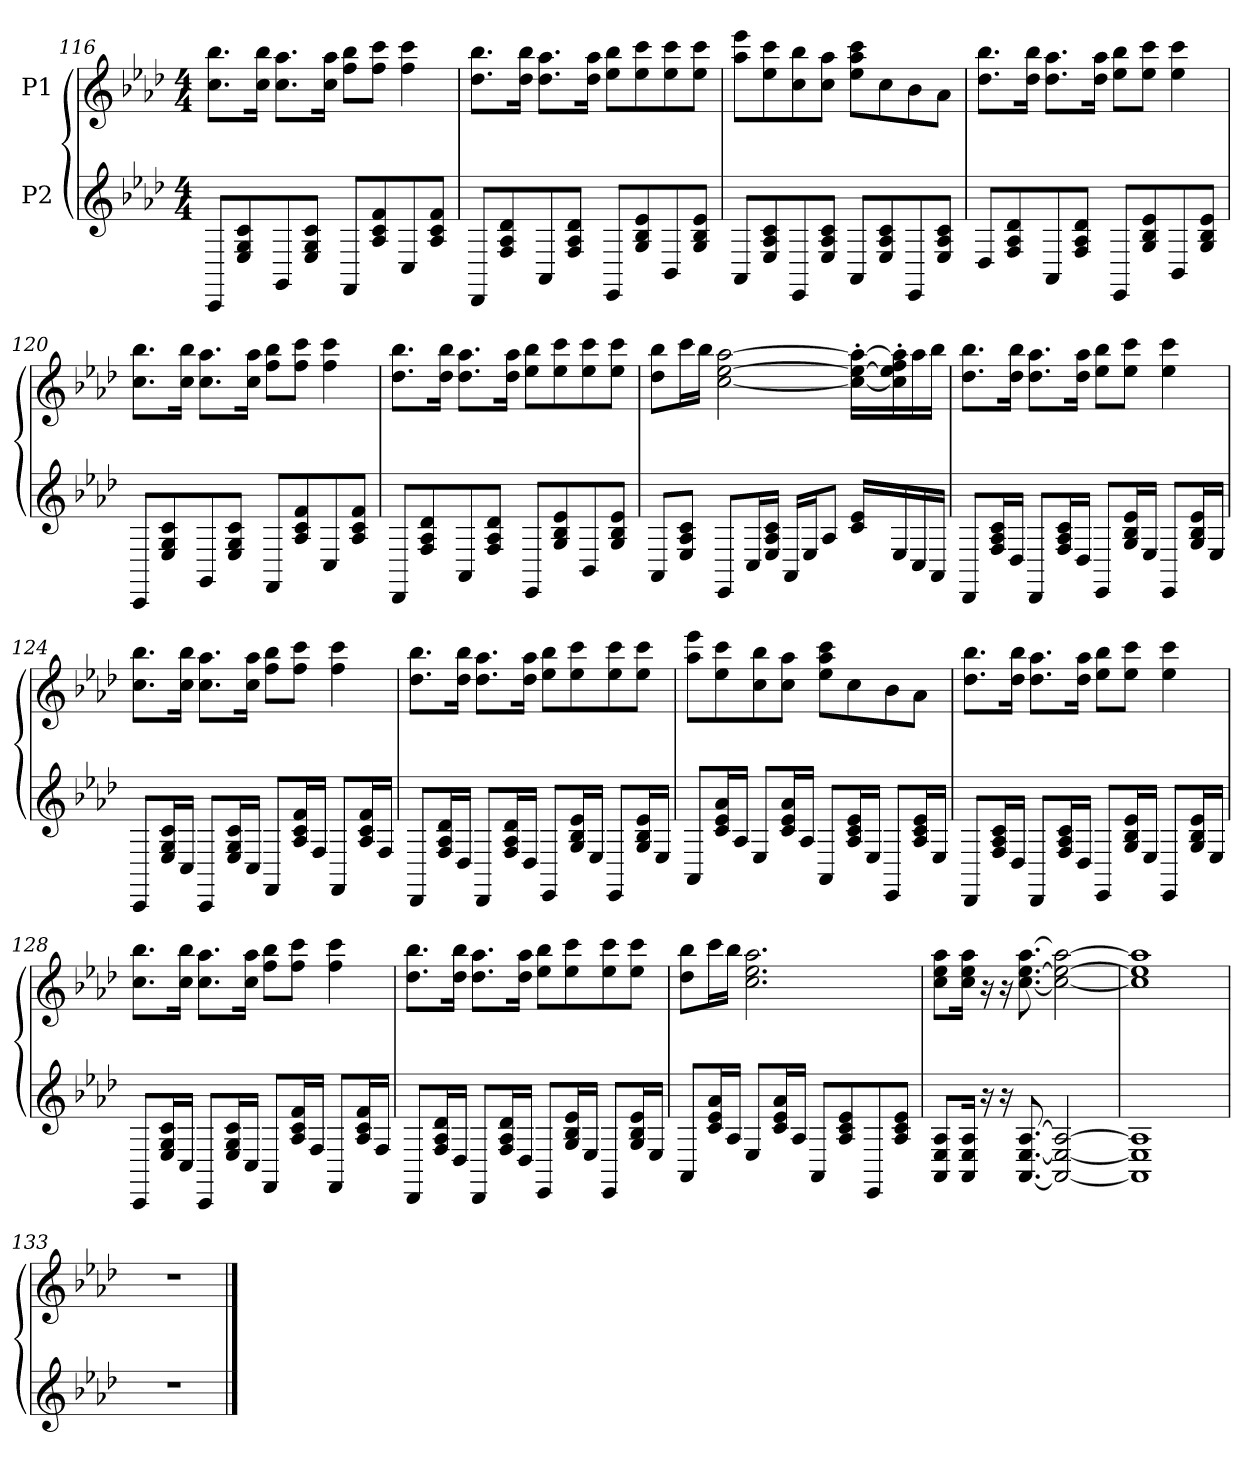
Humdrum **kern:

**kern	**kern
*part2	*part1
*staff2	*staff1
*I"P2	*I"P1
*clefG2	*clefG2
*k[b-e-a-d-]	*k[b-e-a-d-]
*A-:	*A-:
*M4/4	*M4/4
=116	=116
8CCi/L	8.cci\ 8.bb-iL
8E-i/ 8Gi 8ci	.
.	16cci\ 16bb-iJk
8GGi/	8.cci\ 8.aa-iL
8E-i/ 8Gi 8ciJ	.
.	16cci\ 16aa-iJk
8FFi/L	8ffi\ 8bb-iL
8A-i/ 8ci 8fi	8ffi\ 8ccciJ
8Ci/	4ffi\ 4ccci
8A-i/ 8ci 8fiJ	.
=117	=117
8DD-i/L	8.dd-i\ 8.bb-iL
8Fi/ 8A-i 8d-i	.
.	16dd-i\ 16bb-iJk
8AA-i/	8.dd-i\ 8.aa-iL
8Fi/ 8A-i 8d-iJ	.
.	16dd-i\ 16aa-iJk
8EE-i/L	8ee-i\ 8bb-iL
8Gi/ 8B-i 8e-i	8ee-i\ 8ccci
8BB-i/	8ee-i\ 8ccci
8Gi/ 8B-i 8e-iJ	8ee-i\ 8ccciJ
!!LO:LB:g=z
=118	=118
8AA-i/L	8aa-i\ 8eee-iL
8E-i/ 8A-i 8ci	8ee-i\ 8ccci
8EE-i/	8cci\ 8bb-i
8E-i/ 8A-i 8ciJ	8cci\ 8aa-iJ
8AA-i/L	8ee-i\ 8aa-i 8ccciL
8E-i/ 8A-i 8ci	8cci\
8EE-i/	8b-i\
8E-i/ 8A-i 8ciJ	8a-i\J
=119	=119
8D-i/L	8.dd-i\ 8.bb-iL
8Fi/ 8A-i 8d-i	.
.	16dd-i\ 16bb-iJk
8AA-i/	8.dd-i\ 8.aa-iL
8Fi/ 8A-i 8d-iJ	.
.	16dd-i\ 16aa-iJk
8EE-i/L	8ee-i\ 8bb-iL
8Gi/ 8B-i 8e-i	8ee-i\ 8ccciJ
8BB-i/	4ee-i\ 4ccci
8Gi/ 8B-i 8e-iJ	.
=120	=120
8CCi/L	8.cci\ 8.bb-iL
8E-i/ 8Gi 8ci	.
.	16cci\ 16bb-iJk
8GGi/	8.cci\ 8.aa-iL
8E-i/ 8Gi 8ciJ	.
.	16cci\ 16aa-iJk
8FFi/L	8ffi\ 8bb-iL
8A-i/ 8ci 8fi	8ffi\ 8ccciJ
8Ci/	4ffi\ 4ccci
8A-i/ 8ci 8fiJ	.
=121	=121
8DD-i/L	8.dd-i\ 8.bb-iL
8Fi/ 8A-i 8d-i	.
.	16dd-i\ 16bb-iJk
8AA-i/	8.dd-i\ 8.aa-iL
8Fi/ 8A-i 8d-iJ	.
.	16dd-i\ 16aa-iJk
8EE-i/L	8ee-i\ 8bb-iL
8Gi/ 8B-i 8e-i	8ee-i\ 8ccci
8BB-i/	8ee-i\ 8ccci
8Gi/ 8B-i 8e-iJ	8ee-i\ 8ccciJ
!!LO:LB:g=z
=122	=122
8AA-i/L	8dd-i\ 8bb-iL
8E-i/ 8A-i 8ciJ	16ccci\L
.	16bb-i\JJ
8EE-i/L	[<2cci\ [>2ee-i [>2aa-i
16Ci/L	.
16E-i/ 16A-i 16ciJJ	.
16AA-i/LL	.
16E-i/J	.
8A-i/J	.
16ci/ 16e-iLL	16cci\_<' 16ee-i_>' 16aa-i_>'LL
16E-i/	16cci\]' 16ee-i]' 16ffi' 16aa-i]'
16Ci/	16aa-i\
16AA-i/JJ	16bb-i\JJ
=123	=123
8DD-i/L	8.dd-i\ 8.bb-iL
16Fi/ 16A-i 16ciL	.
16D-i/JJ	16dd-i\ 16bb-iJk
8DD-i/L	8.dd-i\ 8.aa-iL
16Fi/ 16A-i 16ciL	.
16D-i/JJ	16dd-i\ 16aa-iJk
8EE-i/L	8ee-i\ 8bb-iL
16Gi/ 16B-i 16e-iL	8ee-i\ 8ccciJ
16E-i/JJ	.
8EE-i/L	4ee-i\ 4ccci
16Gi/ 16B-i 16e-iL	.
16E-i/JJ	.
=124	=124
8CCi/L	8.cci\ 8.bb-iL
16E-i/ 16Gi 16ciL	.
16Ci/JJ	16cci\ 16bb-iJk
8CCi/L	8.cci\ 8.aa-iL
16E-i/ 16Gi 16ciL	.
16Ci/JJ	16cci\ 16aa-iJk
8FFi/L	8ffi\ 8bb-iL
16A-i/ 16ci 16fiL	8ffi\ 8ccciJ
16Fi/JJ	.
8FFi/L	4ffi\ 4ccci
16A-i/ 16ci 16fiL	.
16Fi/JJ	.
!!LO:LB:g=z
=125	=125
8DD-i/L	8.dd-i\ 8.bb-iL
16Fi/ 16A-i 16d-iL	.
16D-i/JJ	16dd-i\ 16bb-iJk
8DD-i/L	8.dd-i\ 8.aa-iL
16Fi/ 16A-i 16d-iL	.
16D-i/JJ	16dd-i\ 16aa-iJk
8EE-i/L	8ee-i\ 8bb-iL
16Gi/ 16B-i 16e-iL	8ee-i\ 8ccci
16E-i/JJ	.
8EE-i/L	8ee-i\ 8ccci
16Gi/ 16B-i 16e-iL	8ee-i\ 8ccciJ
16E-i/JJ	.
=126	=126
8AA-i/L	8aa-i\ 8eee-iL
16ci/ 16e-i 16a-iL	8ee-i\ 8ccci
16A-i/JJ	.
8E-i/L	8cci\ 8bb-i
16ci/ 16e-i 16a-iL	8cci\ 8aa-iJ
16A-i/JJ	.
8AA-i/L	8ee-i\ 8aa-i 8ccciL
16A-i/ 16ci 16e-iL	8cci\
16E-i/JJ	.
8EE-i/L	8b-i\
16A-i/ 16ci 16e-iL	8a-i\J
16E-i/JJ	.
=127	=127
8DD-i/L	8.dd-i\ 8.bb-iL
16Fi/ 16A-i 16ciL	.
16D-i/JJ	16dd-i\ 16bb-iJk
8DD-i/L	8.dd-i\ 8.aa-iL
16Fi/ 16A-i 16ciL	.
16D-i/JJ	16dd-i\ 16aa-iJk
8EE-i/L	8ee-i\ 8bb-iL
16Gi/ 16B-i 16e-iL	8ee-i\ 8ccciJ
16E-i/JJ	.
8EE-i/L	4ee-i\ 4ccci
16Gi/ 16B-i 16e-iL	.
16E-i/JJ	.
!!LO:PB:g=z
=128	=128
8CCi/L	8.cci\ 8.bb-iL
16E-i/ 16Gi 16ciL	.
16Ci/JJ	16cci\ 16bb-iJk
8CCi/L	8.cci\ 8.aa-iL
16E-i/ 16Gi 16ciL	.
16Ci/JJ	16cci\ 16aa-iJk
8FFi/L	8ffi\ 8bb-iL
16A-i/ 16ci 16fiL	8ffi\ 8ccciJ
16Fi/JJ	.
8FFi/L	4ffi\ 4ccci
16A-i/ 16ci 16fiL	.
16Fi/JJ	.
=129	=129
8DD-i/L	8.dd-i\ 8.bb-iL
16Fi/ 16A-i 16d-iL	.
16D-i/JJ	16dd-i\ 16bb-iJk
8DD-i/L	8.dd-i\ 8.aa-iL
16Fi/ 16A-i 16d-iL	.
16D-i/JJ	16dd-i\ 16aa-iJk
8EE-i/L	8ee-i\ 8bb-iL
16Gi/ 16B-i 16e-iL	8ee-i\ 8ccci
16E-i/JJ	.
8EE-i/L	8ee-i\ 8ccci
16Gi/ 16B-i 16e-iL	8ee-i\ 8ccciJ
16E-i/JJ	.
!!LO:LB:g=z
=130	=130
8AA-i/L	8dd-i\ 8bb-iL
16ci/ 16e-i 16a-iL	16ccci\L
16A-i/JJ	16bb-i\JJ
8E-i/L	2.cci\ 2.ee-i 2.aa-i
16ci/ 16e-i 16a-iL	.
16A-i/JJ	.
8AA-i/L	.
8A-i/ 8ci 8e-i	.
8EE-i/	.
8A-i/ 8ci 8e-iJ	.
=131	=131
8AA-i/ 8E-i 8A-iL	8cci\ 8ee-i 8aa-iL
16AA-i/ 16E-i 16A-iJk	16cci\ 16ee-i 16aa-iJk
16r	16r
16r	16r
[<8.AA-i/ [<8.E-i [>8.A-i	[<8.cci\ [>8.ee-i [>8.aa-i
2AA-i/_< 2E-i_< 2A-i_>	2cci\_< 2ee-i_> 2aa-i_>
=132	=132
1AA-i] 1E-i] 1A-i]	1cci] 1ee-i] 1aa-i]
=133	=133
1r	1r
==	==
*-	*-
